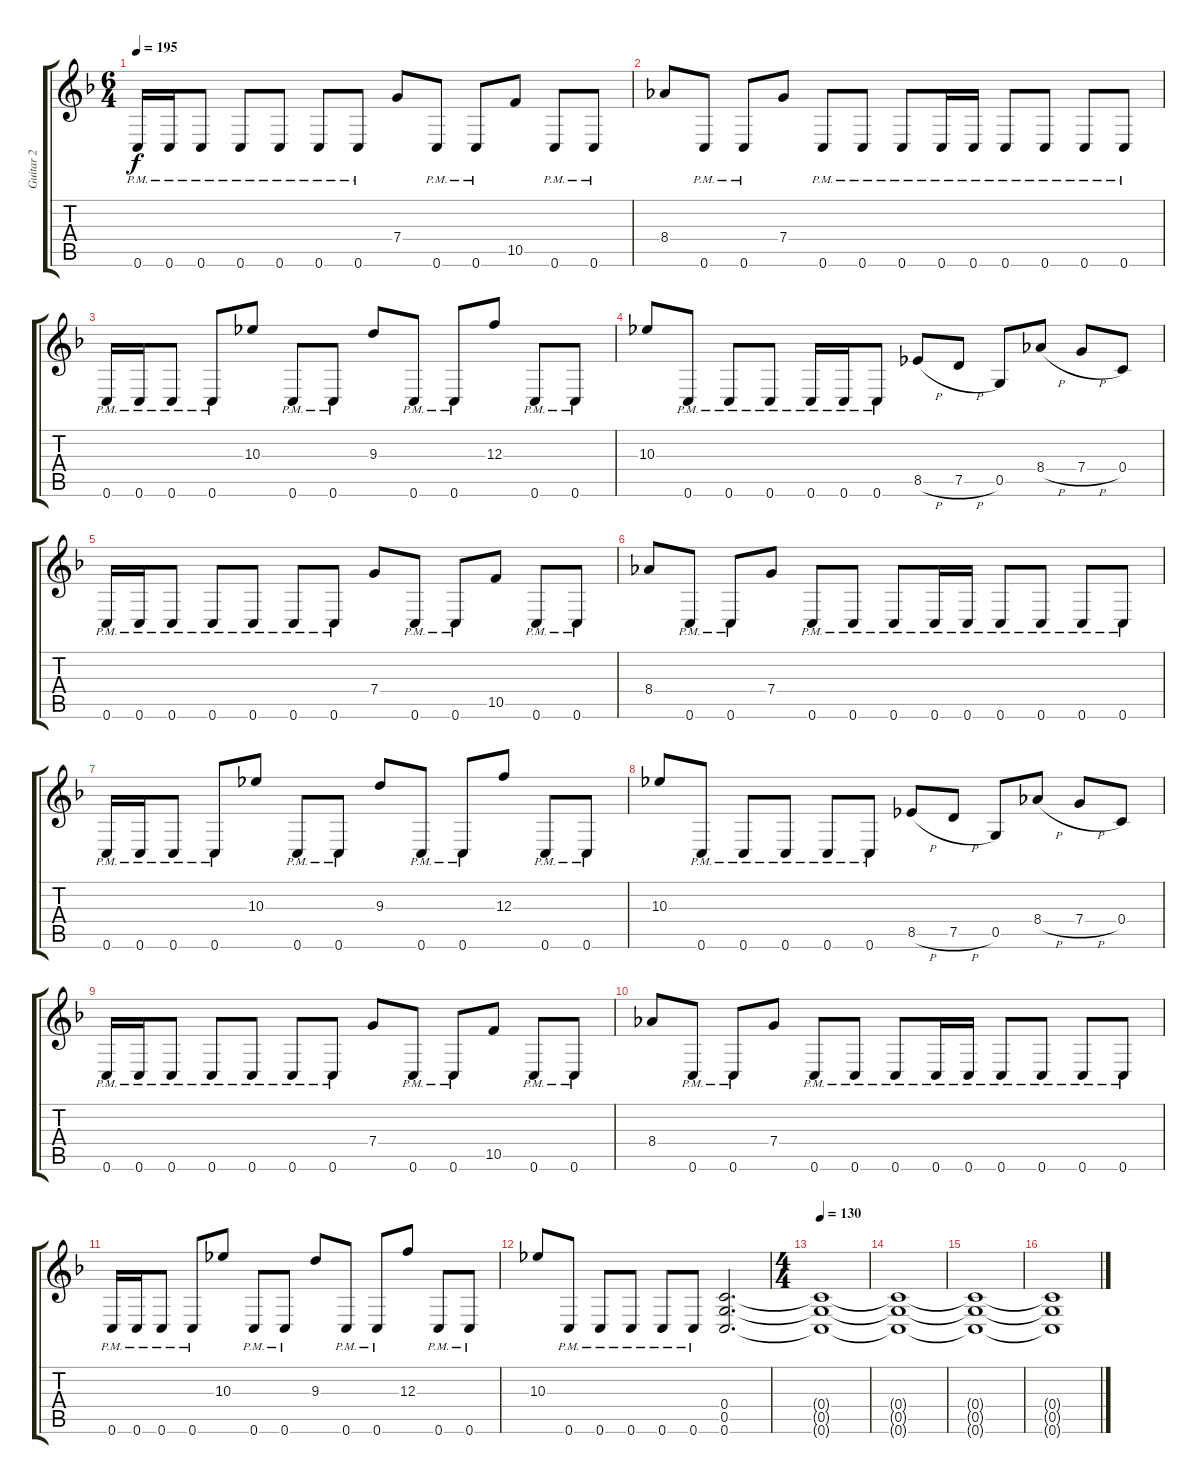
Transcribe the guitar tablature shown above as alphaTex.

\track ("Guitar 2" "Guitar 2") {instrument distortionguitar}
\staff {score tabs}
\tuning (D4 A3 F3 C3 G2 C2) {hide}
\ts (6 4)
\tempo 195
\clef g2
\ks f
0.6{pm}.16{dy f} 0.6{pm}.16 0.6{pm}.8 0.6{pm}.8 0.6{pm}.8 0.6{pm}.8 0.6{pm}.8 7.4.8 0.6{pm}.8 0.6{pm}.8 10.5.8 0.6{pm}.8 0.6{pm}.8 |
8.4.8 0.6{pm}.8 0.6{pm}.8 7.4.8 0.6{pm}.8 0.6{pm}.8 0.6{pm}.8 0.6{pm}.16 0.6{pm}.16 0.6{pm}.8 0.6{pm}.8 0.6{pm}.8 0.6{pm}.8 |
0.6{pm}.16 0.6{pm}.16 0.6{pm}.8 0.6{pm}.8 10.3.8 0.6{pm}.8 0.6{pm}.8 9.3.8 0.6{pm}.8 0.6{pm}.8 12.3.8 0.6{pm}.8 0.6{pm}.8 |
10.3.8 0.6{pm}.8 0.6{pm}.8 0.6{pm}.8 0.6{pm}.16 0.6{pm}.16 0.6{pm}.8 8.5{h}.8 7.5{h}.8 0.5.8 8.4{h}.8 7.4{h}.8 0.4.8 |
0.6{pm}.16 0.6{pm}.16 0.6{pm}.8 0.6{pm}.8 0.6{pm}.8 0.6{pm}.8 0.6{pm}.8 7.4.8 0.6{pm}.8 0.6{pm}.8 10.5.8 0.6{pm}.8 0.6{pm}.8 |
8.4.8 0.6{pm}.8 0.6{pm}.8 7.4.8 0.6{pm}.8 0.6{pm}.8 0.6{pm}.8 0.6{pm}.16 0.6{pm}.16 0.6{pm}.8 0.6{pm}.8 0.6{pm}.8 0.6{pm}.8 |
0.6{pm}.16 0.6{pm}.16 0.6{pm}.8 0.6{pm}.8 10.3.8 0.6{pm}.8 0.6{pm}.8 9.3.8 0.6{pm}.8 0.6{pm}.8 12.3.8 0.6{pm}.8 0.6{pm}.8 |
10.3.8 0.6{pm}.8 0.6{pm}.8 0.6{pm}.8 0.6{pm}.8 0.6{pm}.8 8.5{h}.8 7.5{h}.8 0.5.8 8.4{h}.8 7.4{h}.8 0.4.8 |
0.6{pm}.16 0.6{pm}.16 0.6{pm}.8 0.6{pm}.8 0.6{pm}.8 0.6{pm}.8 0.6{pm}.8 7.4.8 0.6{pm}.8 0.6{pm}.8 10.5.8 0.6{pm}.8 0.6{pm}.8 |
8.4.8 0.6{pm}.8 0.6{pm}.8 7.4.8 0.6{pm}.8 0.6{pm}.8 0.6{pm}.8 0.6{pm}.16 0.6{pm}.16 0.6{pm}.8 0.6{pm}.8 0.6{pm}.8 0.6{pm}.8 |
0.6{pm}.16 0.6{pm}.16 0.6{pm}.8 0.6{pm}.8 10.3.8 0.6{pm}.8 0.6{pm}.8 9.3.8 0.6{pm}.8 0.6{pm}.8 12.3.8 0.6{pm}.8 0.6{pm}.8 |
10.3.8 0.6{pm}.8 0.6{pm}.8 0.6{pm}.8 0.6{pm}.8 0.6{pm}.8 (0.4 0.5 0.6).2{d} |
\ts (4 4)
\tempo 130
(0.4{t} 0.5{t} 0.6{t}).1 |
(0.4{t} 0.5{t} 0.6{t}).1 |
(0.4{t} 0.5{t} 0.6{t}).1 |
(0.4{t} 0.5{t} 0.6{t}).1
